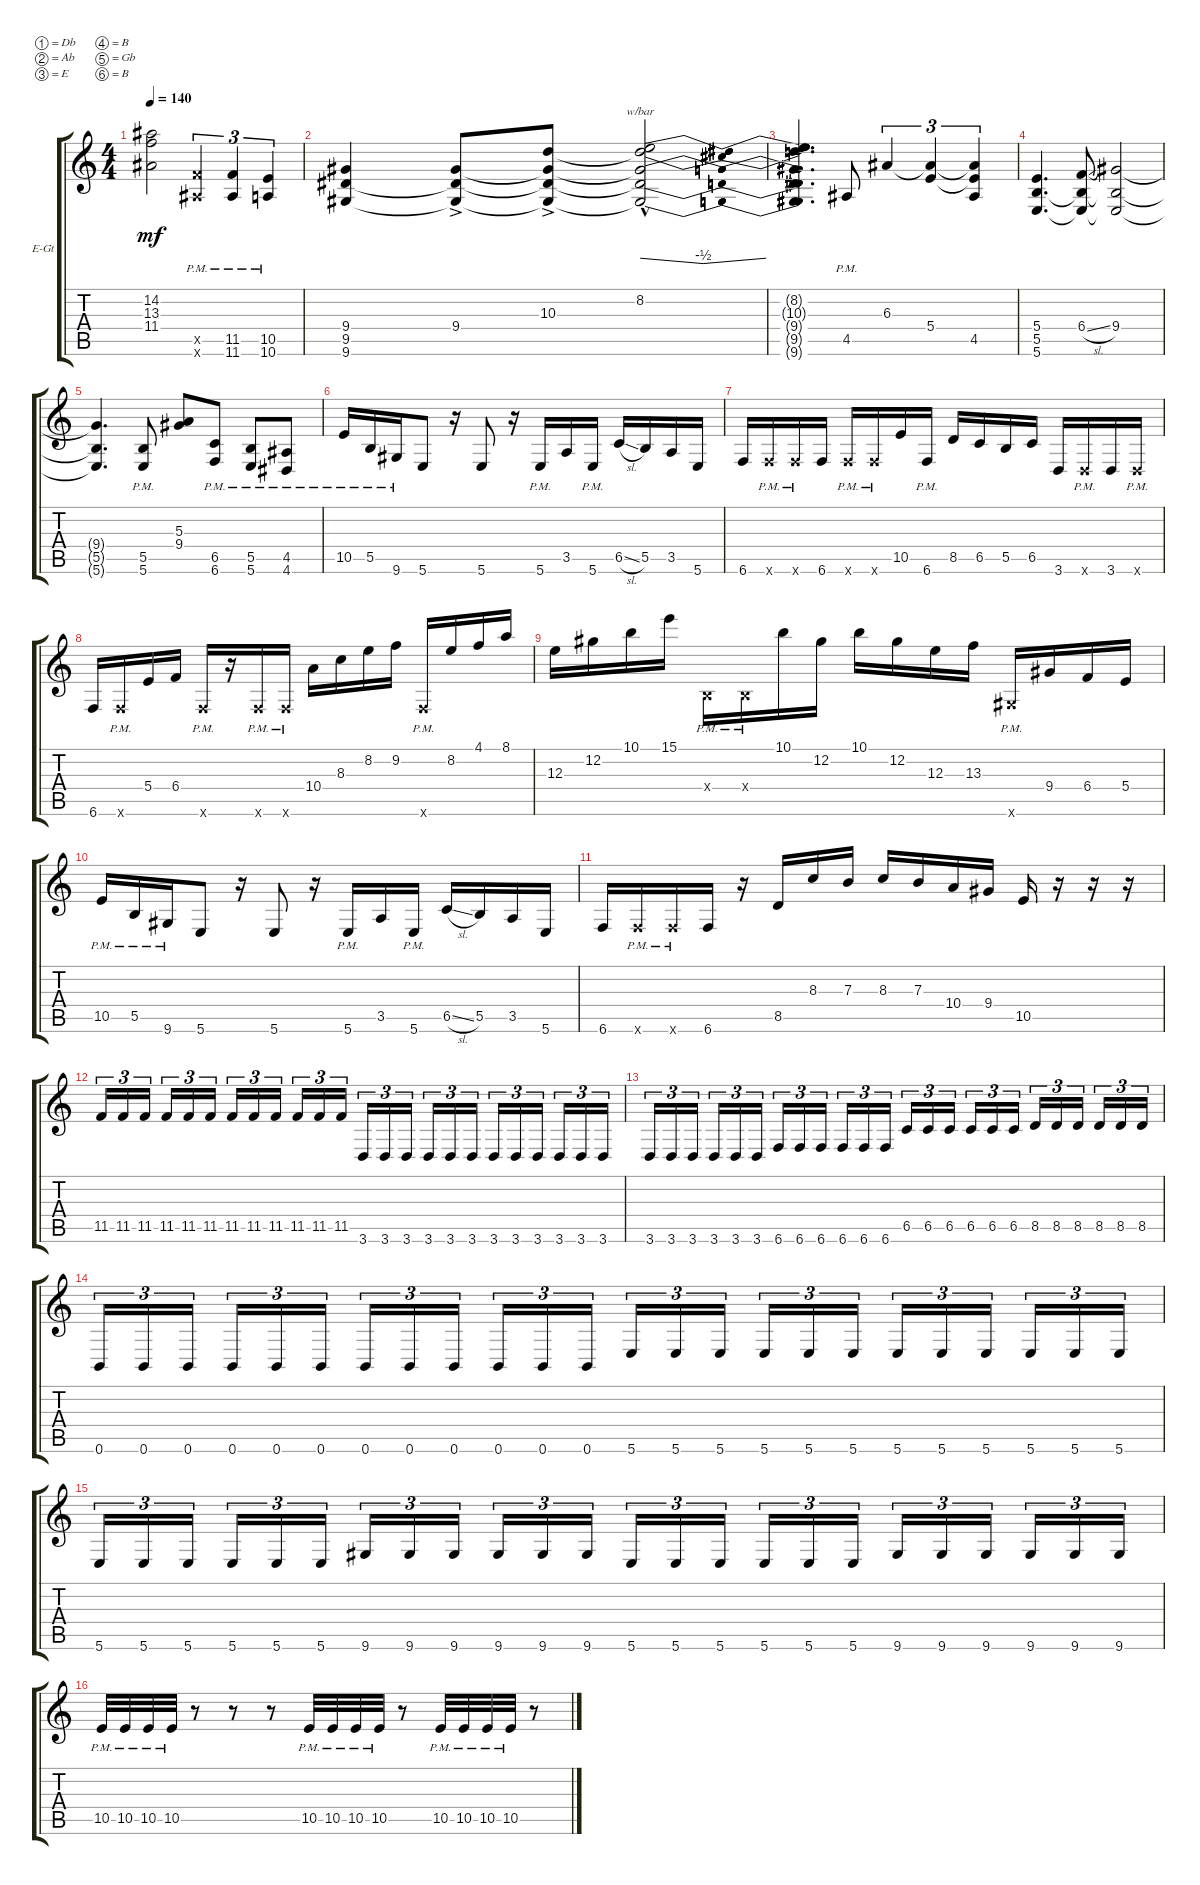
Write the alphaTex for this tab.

\defaultSystemsLayout 4
\bracketExtendMode groupsimilarinstruments
\firstSystemTrackNameOrientation horizontal
\otherSystemsTrackNameOrientation horizontal
\track ("Electric Guitar" "E-Gt") {instrument distortionguitar}
\staff {score tabs}
\tuning (Db4 Ab3 E3 B2 Gb2 B1)
\ts (4 4)
\tempo 140
\clef g2
\ks c
(11.4{t} 13.3{t} 14.2{t}).2{dy mf} (11.6{pm x} 11.5{pm x}).4{tu (3 2)} (11.6{pm} 11.5{pm}).4{tu (3 2)} (10.6{pm} 10.5{pm}).4{tu (3 2)} |
(9.6 9.5 9.4).4 (9.4{ac} 9.6{t} 9.5{t}).8 (10.3{ac} 9.4{t} 9.6{t} 9.5{t}).8 (8.2{hac} 9.4{t} 10.3{t} 9.6{t} 9.5{t}).2{tbe (dip default 10.799999999999999 0 16.8 -2 17.4 -2 21 0)} |
(9.6{t} 9.5{t} 9.4{t} 10.3{t} 8.2{t}).4{d} 4.5{pm}.8 6.3.4{tu (3 2)} (5.4 6.3{t}).4{tu (3 2)} (4.5 5.4{t} 6.3{t}).4{tu (3 2)} |
(5.6 5.5 5.4).4{d} (6.4{sl} 5.5{t} 5.6{t}).8 (9.4 5.5{t} 5.6{t}).2 |
(9.4{t} 5.5{t} 5.6{t}).4{d} (5.6{pm} 5.5{pm}).8 (9.4 5.3).8 (6.6{pm} 6.5{pm}).8 (5.5{pm} 5.6{pm}).8 (4.6{pm} 4.5{pm}).8 |
10.5{pm}.16 5.5{pm}.16 9.6{pm}.16 5.6.8 r.16 5.6.8 r.16 5.6{pm}.16 3.5.16 5.6{pm}.16 6.5{sl}.16 5.5.16 3.5.16 5.6.16 |
6.6.16 6.6{pm x}.16 6.6{pm x}.16 6.6.16 6.6{pm x}.16 6.6{pm x}.16 10.5.16 6.6{pm}.16 8.5.16 6.5.16 5.5.16 6.5.16 3.6.16 3.6{pm x}.16 3.6.16 3.6{pm x}.16 |
6.6.16 6.6{pm x}.16 5.4.16 6.4.16 6.6{pm x}.16 r.16 6.6{pm x}.16 6.6{pm x}.16 10.4.16 8.3.16 8.2.16 9.2.16 6.6{pm x}.16 8.2.16 4.1.16 8.1.16 |
12.3.16 12.2.16 10.1.16 15.1.16 0.4{pm x}.16 0.4{pm x}.16 10.1.16 12.2.16 10.1.16 12.2.16 12.3.16 13.3.16 9.6{pm x}.16 9.4.16 6.4.16 5.4.16 |
10.5{pm}.16 5.5{pm}.16 9.6{pm}.16 5.6.8 r.16 5.6.8 r.16 5.6{pm}.16 3.5.16 5.6{pm}.16 6.5{sl}.16 5.5.16 3.5.16 5.6.16 |
6.6.16 6.6{pm x}.16 6.6{pm x}.16 6.6.16 r.16 8.5.16 8.3.16 7.3.16 8.3.16 7.3.16 10.4.16 9.4.16 10.5.16 r.16 r.16 r.16 |
11.5.16{tu (3 2)} 11.5.16{tu (3 2)} 11.5.16{tu (3 2)} 11.5.16{tu (3 2)} 11.5.16{tu (3 2)} 11.5.16{tu (3 2)} 11.5.16{tu (3 2)} 11.5.16{tu (3 2)} 11.5.16{tu (3 2)} 11.5.16{tu (3 2)} 11.5.16{tu (3 2)} 11.5.16{tu (3 2)} 3.6.16{tu (3 2)} 3.6.16{tu (3 2)} 3.6.16{tu (3 2)} 3.6.16{tu (3 2)} 3.6.16{tu (3 2)} 3.6.16{tu (3 2)} 3.6.16{tu (3 2)} 3.6.16{tu (3 2)} 3.6.16{tu (3 2)} 3.6.16{tu (3 2)} 3.6.16{tu (3 2)} 3.6.16{tu (3 2)} |
3.6.16{tu (3 2)} 3.6.16{tu (3 2)} 3.6.16{tu (3 2)} 3.6.16{tu (3 2)} 3.6.16{tu (3 2)} 3.6.16{tu (3 2)} 6.6.16{tu (3 2)} 6.6.16{tu (3 2)} 6.6.16{tu (3 2)} 6.6.16{tu (3 2)} 6.6.16{tu (3 2)} 6.6.16{tu (3 2)} 6.5.16{tu (3 2)} 6.5.16{tu (3 2)} 6.5.16{tu (3 2)} 6.5.16{tu (3 2)} 6.5.16{tu (3 2)} 6.5.16{tu (3 2)} 8.5.16{tu (3 2)} 8.5.16{tu (3 2)} 8.5.16{tu (3 2)} 8.5.16{tu (3 2)} 8.5.16{tu (3 2)} 8.5.16{tu (3 2)} |
0.6.16{tu (3 2)} 0.6.16{tu (3 2)} 0.6.16{tu (3 2)} 0.6.16{tu (3 2)} 0.6.16{tu (3 2)} 0.6.16{tu (3 2)} 0.6.16{tu (3 2)} 0.6.16{tu (3 2)} 0.6.16{tu (3 2)} 0.6.16{tu (3 2)} 0.6.16{tu (3 2)} 0.6.16{tu (3 2)} 5.6.16{tu (3 2)} 5.6.16{tu (3 2)} 5.6.16{tu (3 2)} 5.6.16{tu (3 2)} 5.6.16{tu (3 2)} 5.6.16{tu (3 2)} 5.6.16{tu (3 2)} 5.6.16{tu (3 2)} 5.6.16{tu (3 2)} 5.6.16{tu (3 2)} 5.6.16{tu (3 2)} 5.6.16{tu (3 2)} |
5.6.16{tu (3 2)} 5.6.16{tu (3 2)} 5.6.16{tu (3 2)} 5.6.16{tu (3 2)} 5.6.16{tu (3 2)} 5.6.16{tu (3 2)} 9.6.16{tu (3 2)} 9.6.16{tu (3 2)} 9.6.16{tu (3 2)} 9.6.16{tu (3 2)} 9.6.16{tu (3 2)} 9.6.16{tu (3 2)} 5.6.16{tu (3 2)} 5.6.16{tu (3 2)} 5.6.16{tu (3 2)} 5.6.16{tu (3 2)} 5.6.16{tu (3 2)} 5.6.16{tu (3 2)} 9.6.16{tu (3 2)} 9.6.16{tu (3 2)} 9.6.16{tu (3 2)} 9.6.16{tu (3 2)} 9.6.16{tu (3 2)} 9.6.16{tu (3 2)} |
10.5{pm}.32 10.5{pm}.32 10.5{pm}.32 10.5{pm}.32 r.8 r.8 r.8 10.5{pm}.32 10.5{pm}.32 10.5{pm}.32 10.5{pm}.32 r.8 10.5{pm}.32 10.5{pm}.32 10.5{pm}.32 10.5{pm}.32 r.8
